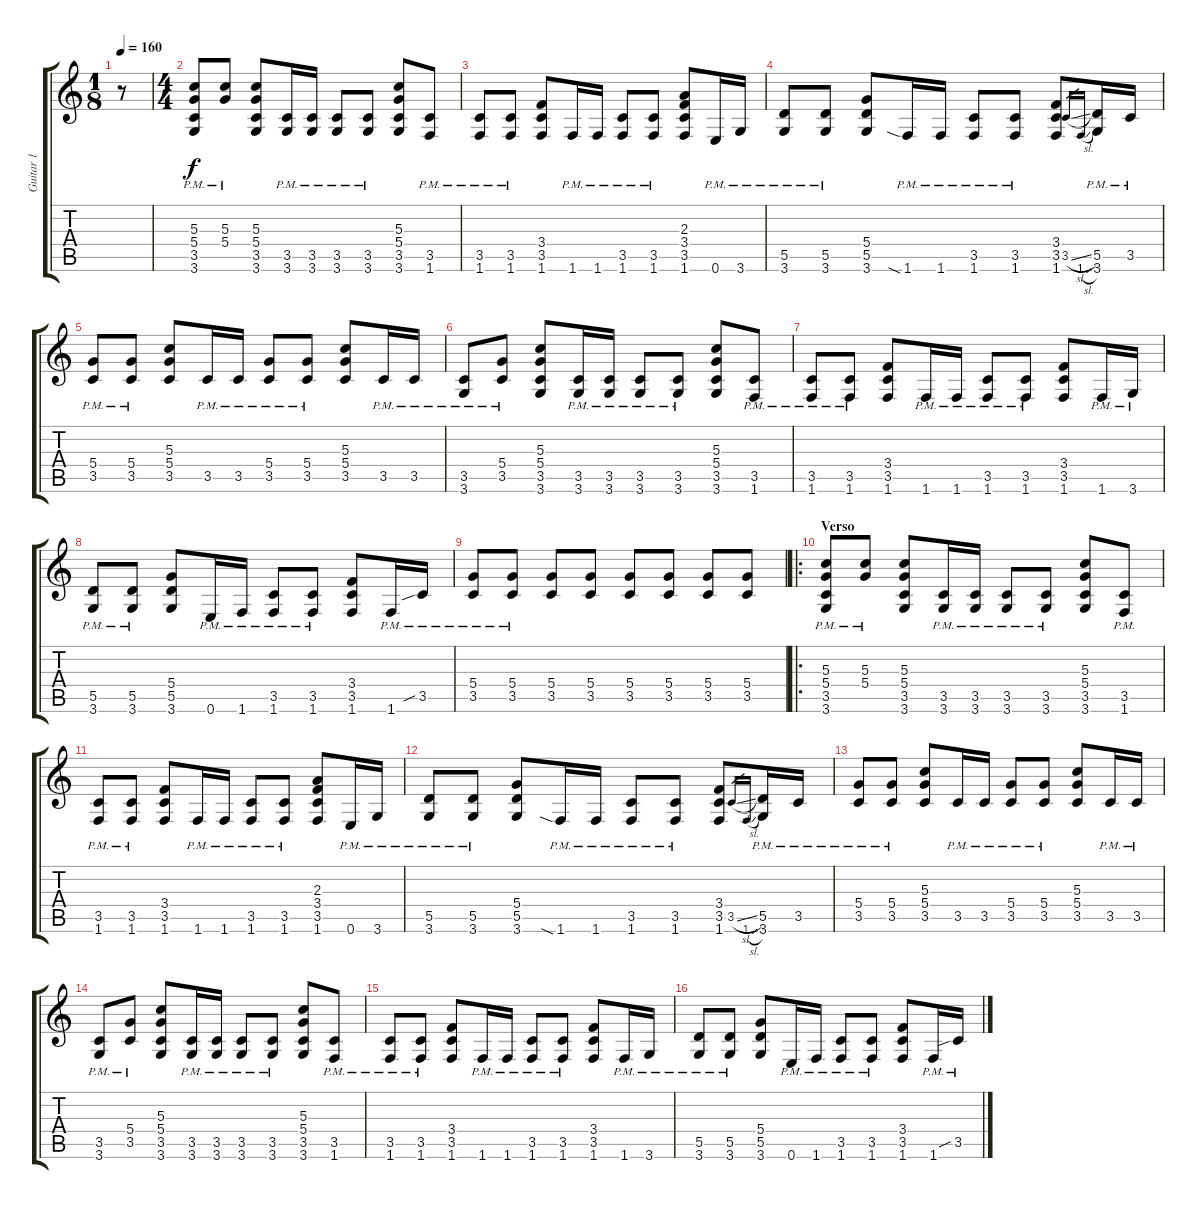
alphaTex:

\track ("Guitar 1" "Guitar 1") {instrument distortionguitar}
\staff {score tabs}
\tuning (E4 B3 G3 D3 A2 E2) {hide}
\ts (1 8)
\tempo 160
\clef g2
\ks c
r.8{dy f instrument distortionguitar} |
\ts (4 4)
(5.3{pm} 5.4{pm} 3.5{pm} 3.6{pm}).8 (5.3{pm} 5.4{pm}).8 (5.3 5.4 3.5 3.6).8 (3.5{pm} 3.6{pm}).16 (3.5{pm} 3.6{pm}).16 (3.5{pm} 3.6{pm}).8 (3.5{pm} 3.6{pm}).8 (5.3 5.4 3.5 3.6).8 (3.5{pm} 1.6{pm}).8 |
(3.5{pm} 1.6{pm}).8 (3.5{pm} 1.6{pm}).8 (3.4 3.5 1.6).8 1.6{pm}.16 1.6{pm}.16 (3.5{pm} 1.6{pm}).8 (3.5{pm} 1.6{pm}).8 (2.3 3.4 3.5 1.6).8 0.6{pm}.16 3.6{pm}.16 |
(5.5{pm} 3.6{pm}).8 (5.5{pm} 3.6{pm}).8 (5.4 5.5 3.6).8 1.6{sia pm}.16 1.6{pm}.16 (3.5{pm} 1.6{pm}).8 (3.5{pm} 1.6{pm}).8 (3.4 3.5 1.6).8 3.5{sl}.16{gr} 1.6{sl}.16{gr} (5.5{pm} 3.6{pm}).16 3.5{pm}.16 |
(5.4{pm} 3.5{pm}).8 (5.4{pm} 3.5{pm}).8 (5.3 5.4 3.5).8 3.5{pm}.16 3.5{pm}.16 (5.4{pm} 3.5{pm}).8 (5.4{pm} 3.5{pm}).8 (5.3 5.4 3.5).8 3.5{pm}.16 3.5{pm}.16 |
(3.5{pm} 3.6{pm}).8 (5.4{pm} 3.5{pm}).8 (5.3 5.4 3.5 3.6).8 (3.5{pm} 3.6{pm}).16 (3.5{pm} 3.6{pm}).16 (3.5{pm} 3.6{pm}).8 (3.5{pm} 3.6{pm}).8 (5.3 5.4 3.5 3.6).8 (3.5{pm} 1.6{pm}).8 |
(3.5{pm} 1.6{pm}).8 (3.5{pm} 1.6{pm}).8 (3.4 3.5 1.6).8 1.6{pm}.16 1.6{pm}.16 (3.5{pm} 1.6{pm}).8 (3.5{pm} 1.6{pm}).8 (3.4 3.5 1.6).8 1.6{pm}.16 3.6{pm}.16 |
(5.5{pm} 3.6{pm}).8 (5.5{pm} 3.6{pm}).8 (5.4 5.5 3.6).8 0.6{pm}.16 1.6{pm}.16 (3.5{pm} 1.6{pm}).8 (3.5{pm} 1.6{pm}).8 (3.4 3.5 1.6).8 1.6{pm}.16 3.5{sib pm}.16 |
(5.4{pm} 3.5{pm}).8 (5.4{pm} 3.5{pm}).8 (5.4 3.5).8 (5.4 3.5).8 (5.4 3.5).8 (5.4 3.5).8 (5.4 3.5).8 (5.4 3.5).8 |
\ro
\section ("" "Verso")
(5.3{pm} 5.4{pm} 3.5{pm} 3.6{pm}).8 (5.3{pm} 5.4{pm}).8 (5.3 5.4 3.5 3.6).8 (3.5{pm} 3.6{pm}).16 (3.5{pm} 3.6{pm}).16 (3.5{pm} 3.6{pm}).8 (3.5{pm} 3.6{pm}).8 (5.3 5.4 3.5 3.6).8 (3.5{pm} 1.6{pm}).8 |
(3.5{pm} 1.6{pm}).8 (3.5{pm} 1.6{pm}).8 (3.4 3.5 1.6).8 1.6{pm}.16 1.6{pm}.16 (3.5{pm} 1.6{pm}).8 (3.5{pm} 1.6{pm}).8 (2.3 3.4 3.5 1.6).8 0.6{pm}.16 3.6{pm}.16 |
(5.5{pm} 3.6{pm}).8 (5.5{pm} 3.6{pm}).8 (5.4 5.5 3.6).8 1.6{sia pm}.16 1.6{pm}.16 (3.5{pm} 1.6{pm}).8 (3.5{pm} 1.6{pm}).8 (3.4 3.5 1.6).8 3.5{sl}.16{gr} 1.6{sl}.16{gr} (5.5{pm} 3.6{pm}).16 3.5{pm}.16 |
(5.4{pm} 3.5{pm}).8 (5.4{pm} 3.5{pm}).8 (5.3 5.4 3.5).8 3.5{pm}.16 3.5{pm}.16 (5.4{pm} 3.5{pm}).8 (5.4{pm} 3.5{pm}).8 (5.3 5.4 3.5).8 3.5{pm}.16 3.5{pm}.16 |
(3.5{pm} 3.6{pm}).8 (5.4{pm} 3.5{pm}).8 (5.3 5.4 3.5 3.6).8 (3.5{pm} 3.6{pm}).16 (3.5{pm} 3.6{pm}).16 (3.5{pm} 3.6{pm}).8 (3.5{pm} 3.6{pm}).8 (5.3 5.4 3.5 3.6).8 (3.5{pm} 1.6{pm}).8 |
(3.5{pm} 1.6{pm}).8 (3.5{pm} 1.6{pm}).8 (3.4 3.5 1.6).8 1.6{pm}.16 1.6{pm}.16 (3.5{pm} 1.6{pm}).8 (3.5{pm} 1.6{pm}).8 (3.4 3.5 1.6).8 1.6{pm}.16 3.6{pm}.16 |
(5.5{pm} 3.6{pm}).8 (5.5{pm} 3.6{pm}).8 (5.4 5.5 3.6).8 0.6{pm}.16 1.6{pm}.16 (3.5{pm} 1.6{pm}).8 (3.5{pm} 1.6{pm}).8 (3.4 3.5 1.6).8 1.6{pm}.16 3.5{sib pm}.16
